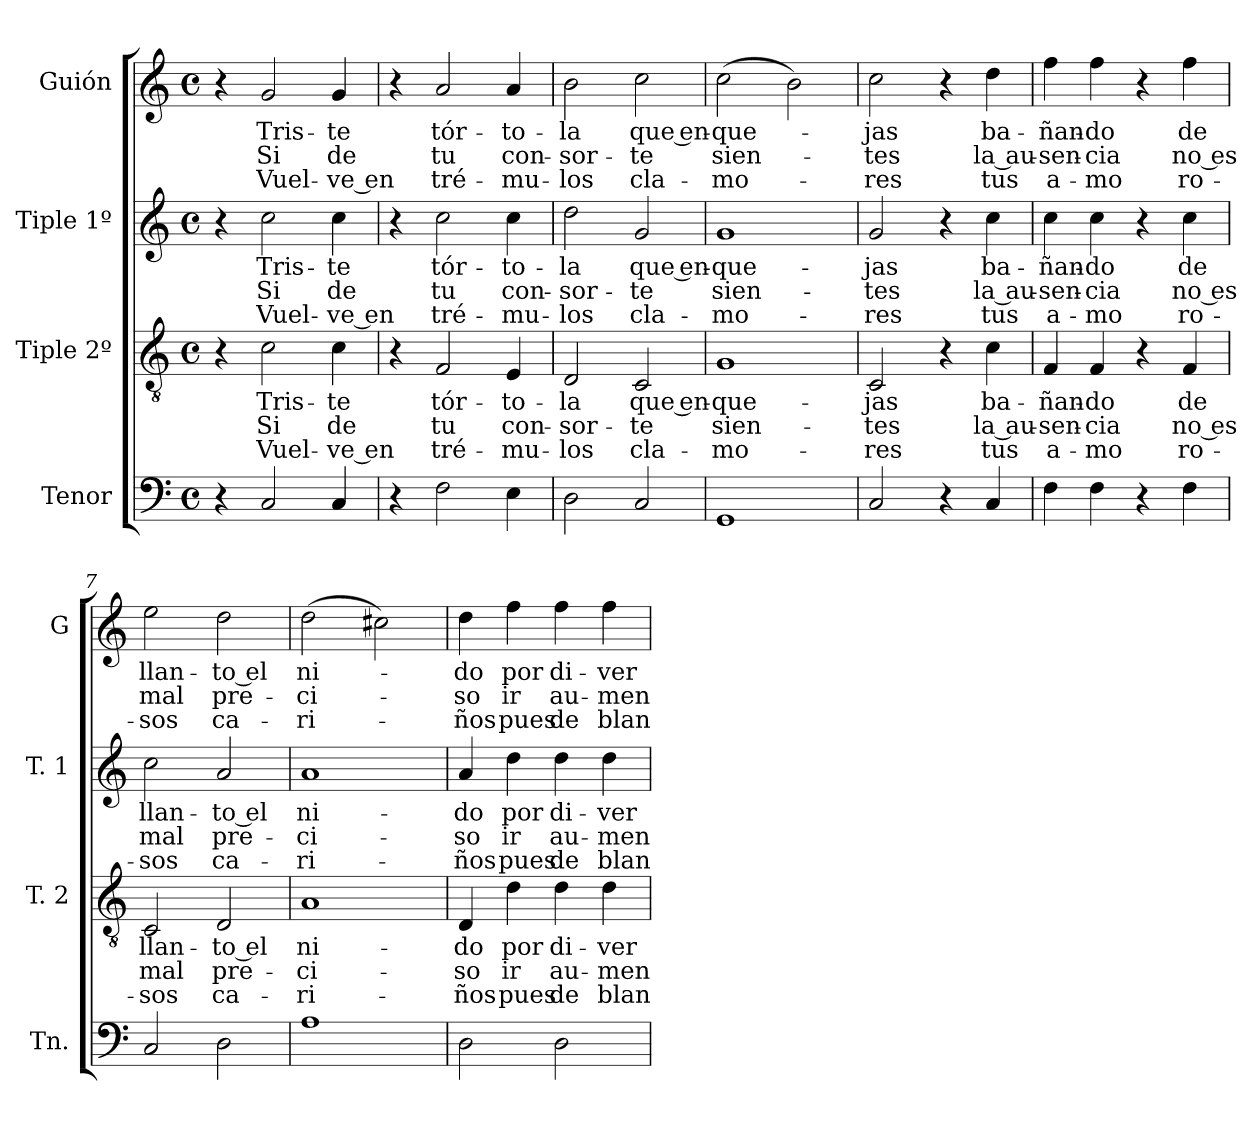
**kern	**kern	**text	**text	**text	**kern	**text	**text	**text	**kern	**text	**text	**text
*part4	*part3	*part3	*part3	*part3	*part2	*part2	*part2	*part2	*part1	*part1	*part1	*part1
*staff4	*staff3	*staff3	*staff3	*staff3	*staff2	*staff2	*staff2	*staff2	*staff1	*staff1	*staff1	*staff1
*I"Tenor	*I"Tiple 2º	*	*	*	*I"Tiple 1º	*	*	*	*I"Guión	*	*	*
*I'Tn.	*I'T. 2	*	*	*	*I'T. 1	*	*	*	*I'G	*	*	*
*clefF4	*clefGv2	*	*	*	*clefG2	*	*	*	*clefG2	*	*	*
*M4/4	*M4/4	*	*	*	*M4/4	*	*	*	*M4/4	*	*	*
*met(c)	*met(c)	*	*	*	*met(c)	*	*	*	*met(c)	*	*	*
=1	=1	=1	=1	=1	=1	=1	=1	=1	=1	=1	=1	=1
4r	4r	.	.	.	4r	.	.	.	4r	.	.	.
2C	2c	Tris-	Si	Vuel-	2cc	Tris-	Si	Vuel-	2g	Tris-	Si	Vuel-
4C	4c	-te	de	-ve en	4cc	-te	de	-ve en	4g	-te	de	-ve en
=2	=2	=2	=2	=2	=2	=2	=2	=2	=2	=2	=2	=2
4r	4r	.	.	.	4r	.	.	.	4r	.	.	.
2F	2F	tór-	tu	tré-	2cc	tór-	tu	tré-	2a	tór-	tu	tré-
4E	4E	-to-	con-	-mu-	4cc	-to-	con-	-mu-	4a	-to-	con-	-mu-
=3	=3	=3	=3	=3	=3	=3	=3	=3	=3	=3	=3	=3
2D	2D	-la	-sor-	-los	2dd	-la	-sor-	-los	2b	-la	-sor-	-los
2C	2C	que en-	-te	cla-	2g	que en-	-te	cla-	2cc	que en-	-te	cla-
=4	=4	=4	=4	=4	=4	=4	=4	=4	=4	=4	=4	=4
1GG	1G	-que-	sien-	-mo-	1g	-que-	sien-	-mo-	(2cc	-que-	sien-	-mo-
.	.	.	.	.	.	.	.	.	2b)	.	.	.
=5	=5	=5	=5	=5	=5	=5	=5	=5	=5	=5	=5	=5
2C	2C	-jas	-tes	-res	2g	-jas	-tes	-res	2cc	-jas	-tes	-res
4r	4r	.	.	.	4r	.	.	.	4r	.	.	.
4C	4c	ba-	la au-	tus	4cc	ba-	la au-	tus	4dd	ba-	la au-	tus
=6	=6	=6	=6	=6	=6	=6	=6	=6	=6	=6	=6	=6
4F	4F	-ñan-	-sen-	a-	4cc	-ñan-	-sen-	a-	4ff	-ñan-	-sen-	a-
4F	4F	-do	-cia	-mo	4cc	-do	-cia	-mo	4ff	-do	-cia	-mo
4r	4r	.	.	.	4r	.	.	.	4r	.	.	.
4F	4F	de	no es	ro-	4cc	de	no es	ro-	4ff	de	no es	ro-
=7	=7	=7	=7	=7	=7	=7	=7	=7	=7	=7	=7	=7
2C	2C	llan-	mal	-sos	2cc	llan-	mal	-sos	2ee	llan-	mal	-sos
2D	2D	-to el	pre-	ca-	2a	-to el	pre-	ca-	2dd	-to el	pre-	ca-
=8	=8	=8	=8	=8	=8	=8	=8	=8	=8	=8	=8	=8
1A	1A	ni-	-ci-	-ri-	1a	ni-	-ci-	-ri-	(2dd	ni-	-ci-	-ri-
.	.	.	.	.	.	.	.	.	2cc#X)	.	.	.
=9	=9	=9	=9	=9	=9	=9	=9	=9	=9	=9	=9	=9
2D	4D	-do	-so	-ños	4a	-do	-so	-ños	4dd	-do	-so	-ños
.	4d	por	ir	pues	4dd	por	ir	pues	4ff	por	ir	pues
2D	4d	di-	au-	de	4dd	di-	au-	de	4ff	di-	au-	de
.	4d	-ver-	-men-	blan-	4dd	-ver-	-men-	blan-	4ff	-ver-	-men-	blan-
=	=	=	=	=	=	=	=	=	=	=	=	=
*-	*-	*-	*-	*-	*-	*-	*-	*-	*-	*-	*-	*-
